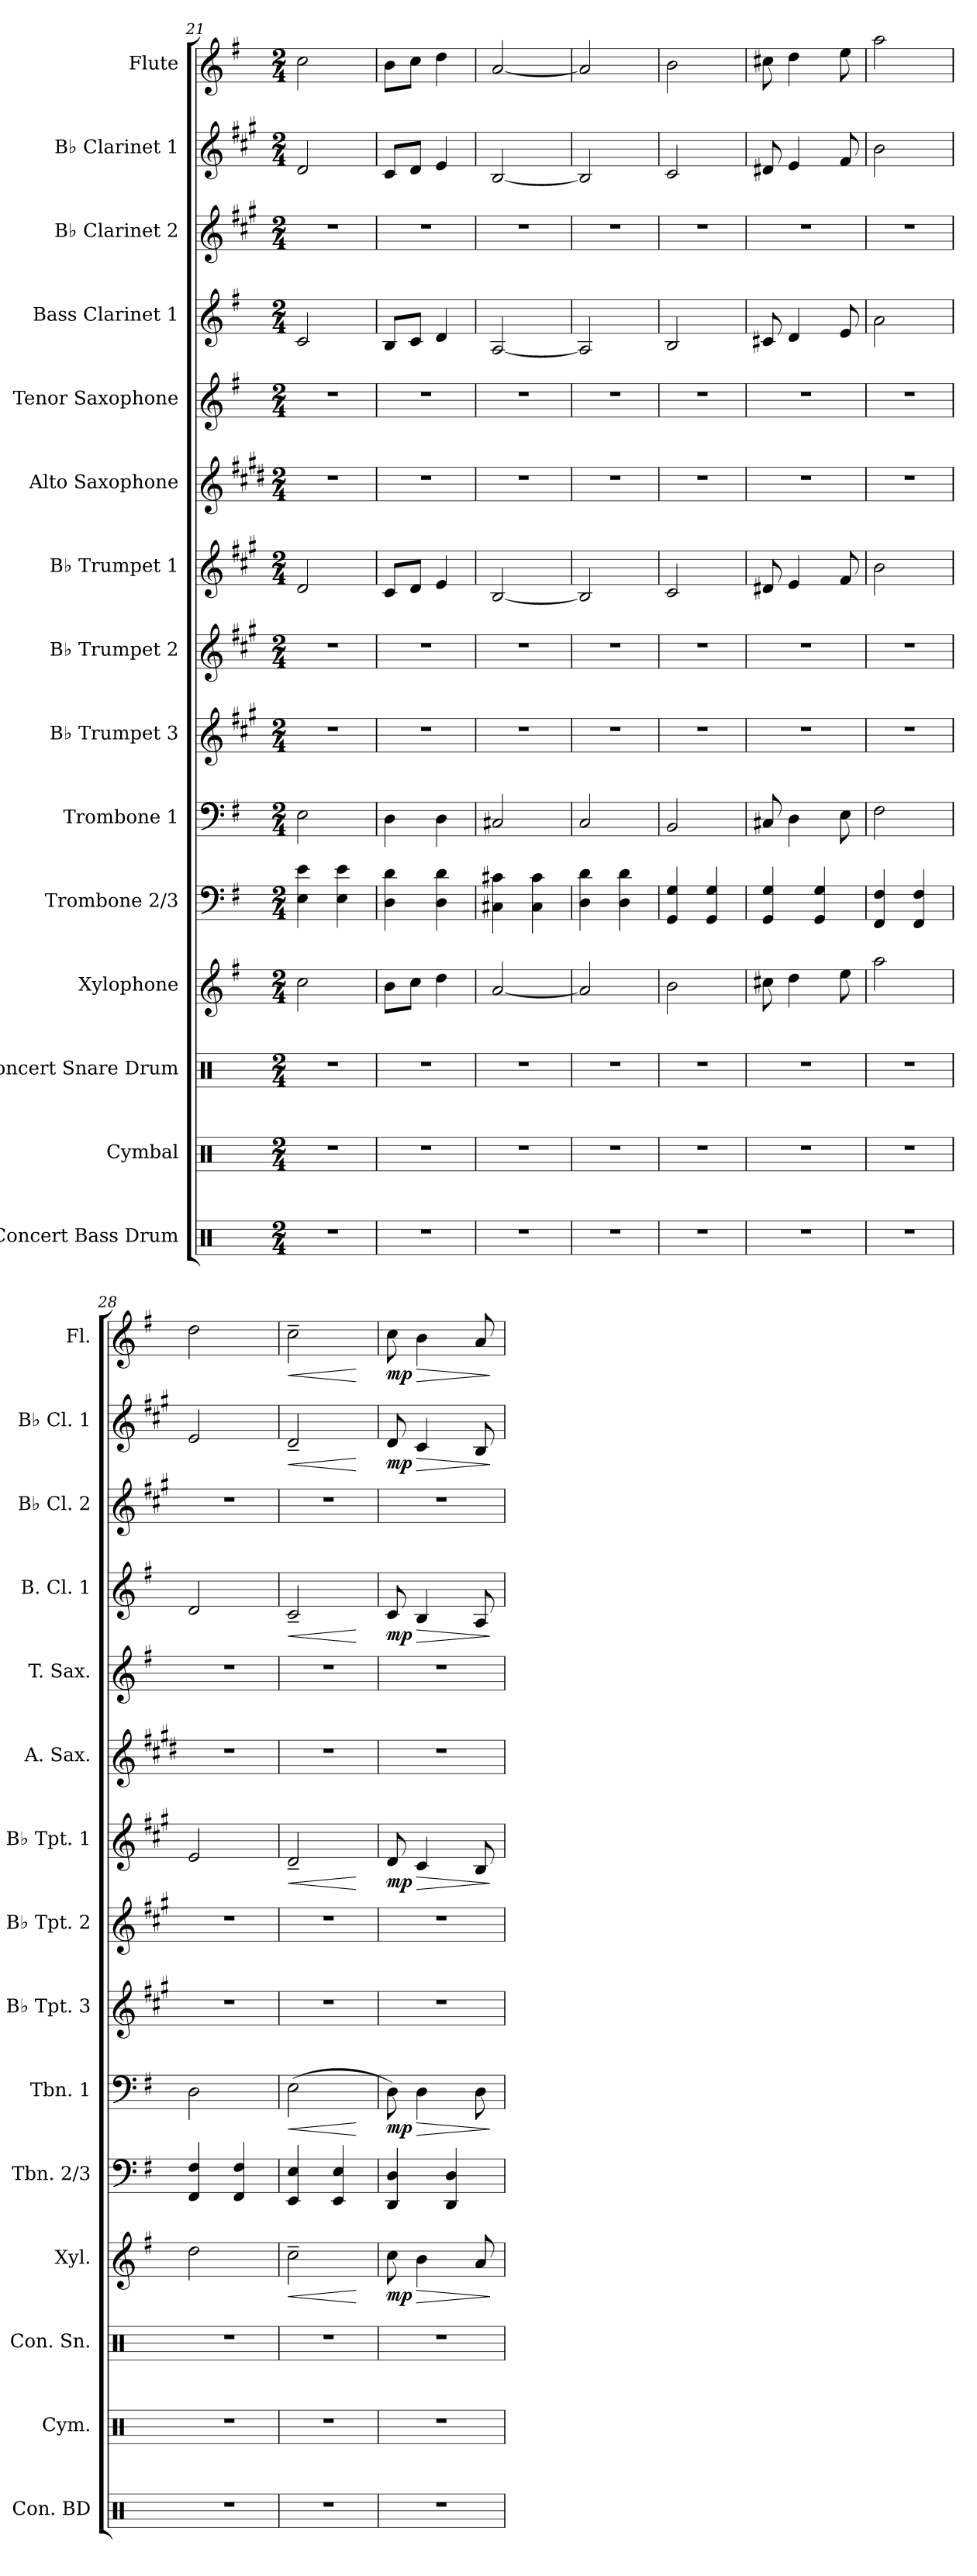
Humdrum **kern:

**kern	**kern	**kern	**kern	**dynam	**kern	**kern	**dynam	**kern	**kern	**kern	**dynam	**kern	**kern	**kern	**dynam	**kern	**kern	**dynam	**kern	**dynam
*part15	*part14	*part13	*part12	*part12	*part11	*part10	*part10	*part9	*part8	*part7	*part7	*part6	*part5	*part4	*part4	*part3	*part2	*part2	*part1	*part1
*staff15	*staff14	*staff13	*staff12	*staff12	*staff11	*staff10	*staff10	*staff9	*staff8	*staff7	*staff7	*staff6	*staff5	*staff4	*staff4	*staff3	*staff2	*staff2	*staff1	*staff1
*I"Concert Bass Drum	*I"Cymbal	*I"Concert Snare Drum	*I"Xylophone	*	*I"Trombone 2/3	*I"Trombone 1	*	*I"B♭ Trumpet 3	*I"B♭ Trumpet 2	*I"B♭ Trumpet 1	*	*I"Alto Saxophone	*I"Tenor Saxophone	*I"Bass Clarinet 1	*	*I"B♭ Clarinet 2	*I"B♭ Clarinet 1	*	*I"Flute	*
*I'Con. BD	*I'Cym.	*I'Con. Sn.	*I'Xyl.	*	*I'Tbn. 2/3	*I'Tbn. 1	*	*I'B♭ Tpt. 3	*I'B♭ Tpt. 2	*I'B♭ Tpt. 1	*	*I'A. Sax.	*I'T. Sax.	*I'B. Cl. 1	*	*I'B♭ Cl. 2	*I'B♭ Cl. 1	*	*I'Fl.	*
*clefX	*clefX	*clefX	*clefG2	*	*clefF4	*clefF4	*	*clefG2	*clefG2	*clefG2	*	*clefG2	*clefG2	*clefG2	*	*clefG2	*clefG2	*	*clefG2	*
*	*	*	*ITrd-7c-12	*	*	*	*	*ITrd1c2	*ITrd1c2	*ITrd1c2	*	*ITrd5c9	*ITrd8c14	*ITrd8c14	*	*ITrd1c2	*ITrd1c2	*	*	*
*k[]	*k[]	*k[]	*k[f#]	*	*k[f#]	*k[f#]	*	*k[f#]	*k[f#]	*k[f#]	*	*k[f#]	*k[f#]	*k[f#]	*	*k[f#]	*k[f#]	*	*k[f#]	*
*M2/4	*M2/4	*M2/4	*M2/4	*	*M2/4	*M2/4	*	*M2/4	*M2/4	*M2/4	*	*M2/4	*M2/4	*M2/4	*	*M2/4	*M2/4	*	*M2/4	*
=21	=21	=21	=21	=21	=21	=21	=21	=21	=21	=21	=21	=21	=21	=21	=21	=21	=21	=21	=21	=21
2r	2r	2r	2ccc\	.	4E\ 4e\	2E\	.	2r	2r	2c/	.	2r	2r	2C/	.	2r	2c/	.	2cc\	.
.	.	.	.	.	4E\ 4e\	.	.	.	.	.	.	.	.	.	.	.	.	.	.	.
=22	=22	=22	=22	=22	=22	=22	=22	=22	=22	=22	=22	=22	=22	=22	=22	=22	=22	=22	=22	=22
2r	2r	2r	8bb\L	.	4D\ 4d\	4D\	.	2r	2r	8B/L	.	2r	2r	8BB/L	.	2r	8B/L	.	8b\L	.
.	.	.	8ccc\J	.	.	.	.	.	.	8c/J	.	.	.	8C/J	.	.	8c/J	.	8cc\J	.
.	.	.	4ddd\	.	4D\ 4d\	4D\	.	.	.	4d/	.	.	.	4D/	.	.	4d/	.	4dd\	.
=23	=23	=23	=23	=23	=23	=23	=23	=23	=23	=23	=23	=23	=23	=23	=23	=23	=23	=23	=23	=23
2r	2r	2r	[2aa/	.	4C#X\ 4c#X\	2C#X/	.	2r	2r	[2A/	.	2r	2r	[2AA/	.	2r	[2A/	.	[2a/	.
.	.	.	.	.	4C#\ 4c#\	.	.	.	.	.	.	.	.	.	.	.	.	.	.	.
=24	=24	=24	=24	=24	=24	=24	=24	=24	=24	=24	=24	=24	=24	=24	=24	=24	=24	=24	=24	=24
2r	2r	2r	2aa/]	.	4D\ 4d\	2C/	.	2r	2r	2A/]	.	2r	2r	2AA/]	.	2r	2A/]	.	2a/]	.
.	.	.	.	.	4D\ 4d\	.	.	.	.	.	.	.	.	.	.	.	.	.	.	.
=25	=25	=25	=25	=25	=25	=25	=25	=25	=25	=25	=25	=25	=25	=25	=25	=25	=25	=25	=25	=25
2r	2r	2r	2bb\	.	4GG/ 4G/	2BB/	.	2r	2r	2B/	.	2r	2r	2BB/	.	2r	2B/	.	2b\	.
.	.	.	.	.	4GG/ 4G/	.	.	.	.	.	.	.	.	.	.	.	.	.	.	.
!!LO:PB:g=z
=26	=26	=26	=26	=26	=26	=26	=26	=26	=26	=26	=26	=26	=26	=26	=26	=26	=26	=26	=26	=26
2r	2r	2r	8ccc#X\	.	4GG/ 4G/	8C#X/	.	2r	2r	8c#X/	.	2r	2r	8C#X/	.	2r	8c#X/	.	8cc#X\	.
.	.	.	4ddd\	.	.	4D\	.	.	.	4d/	.	.	.	4D/	.	.	4d/	.	4dd\	.
.	.	.	.	.	4GG/ 4G/	.	.	.	.	.	.	.	.	.	.	.	.	.	.	.
.	.	.	8eee\	.	.	8E\	.	.	.	8e/	.	.	.	8E/	.	.	8e/	.	8ee\	.
=27	=27	=27	=27	=27	=27	=27	=27	=27	=27	=27	=27	=27	=27	=27	=27	=27	=27	=27	=27	=27
2r	2r	2r	2aaa\	.	4FF#/ 4F#/	2F#\	.	2r	2r	2a\	.	2r	2r	2A\	.	2r	2a\	.	2aa\	.
.	.	.	.	.	4FF#/ 4F#/	.	.	.	.	.	.	.	.	.	.	.	.	.	.	.
=28	=28	=28	=28	=28	=28	=28	=28	=28	=28	=28	=28	=28	=28	=28	=28	=28	=28	=28	=28	=28
*	*	*	*	*	*	*	*	*	*	*	*	*	*	*	*	*	*	*	*MM93	*
2r	2r	2r	2ddd\	.	4FF#/ 4F#/	2D\	.	2r	2r	2d/	.	2r	2r	2D/	.	2r	2d/	.	2dd\	.
.	.	.	.	.	4FF#/ 4F#/	.	.	.	.	.	.	.	.	.	.	.	.	.	.	.
=29	=29	=29	=29	=29	=29	=29	=29	=29	=29	=29	=29	=29	=29	=29	=29	=29	=29	=29	=29	=29
*	*	*	*	*	*	*	*	*	*	*	*	*	*	*	*	*	*	*	*MM90	*
!	!	!	!	!LO:HP:b	!	!	!LO:HP:b	!	!	!	!LO:HP:b	!	!	!	!LO:HP:b	!	!	!LO:HP:b	!	!LO:HP:b
2r	2r	2r	2ccc~\	<	4EE/ 4E/	(2E\	<	2r	2r	2c~/	<	2r	2r	2C~/	<	2r	2c~/	<	2cc~\	<
.	.	.	.	.	4EE/ 4E/	.	.	.	.	.	.	.	.	.	.	.	.	.	.	.
.	.	.	.	[	.	.	[	.	.	.	[	.	.	.	[	.	.	[	.	[
=30	=30	=30	=30	=30	=30	=30	=30	=30	=30	=30	=30	=30	=30	=30	=30	=30	=30	=30	=30	=30
!	!	!	!	!LO:DY:b	!	!	!LO:DY:b	!	!	!	!LO:DY:b	!	!	!	!LO:DY:b	!	!	!LO:DY:b	!	!LO:DY:b
2r	2r	2r	8ccc\	mp	4DD/ 4D/	8D\)	mp	2r	2r	8c/	mp	2r	2r	8C/	mp	2r	8c/	mp	8cc\	mp
!	!	!	!	!LO:HP:b	!	!	!LO:HP:b	!	!	!	!LO:HP:b	!	!	!	!LO:HP:b	!	!	!LO:HP:b	!	!LO:HP:b
.	.	.	4bb\	>	.	4D\	>	.	.	4B/	>	.	.	4BB/	>	.	4B/	>	4b\	>
.	.	.	.	.	4DD/ 4D/	.	.	.	.	.	.	.	.	.	.	.	.	.	.	.
.	.	.	8aa/	.	.	8D\	.	.	.	8A/	.	.	.	8AA/	.	.	8A/	.	8a/	.
.	.	.	.	]	.	.	]	.	.	.	]	.	.	.	]	.	.	]	.	]
=	=	=	=	=	=	=	=	=	=	=	=	=	=	=	=	=	=	=	=	=
*-	*-	*-	*-	*-	*-	*-	*-	*-	*-	*-	*-	*-	*-	*-	*-	*-	*-	*-	*-	*-
